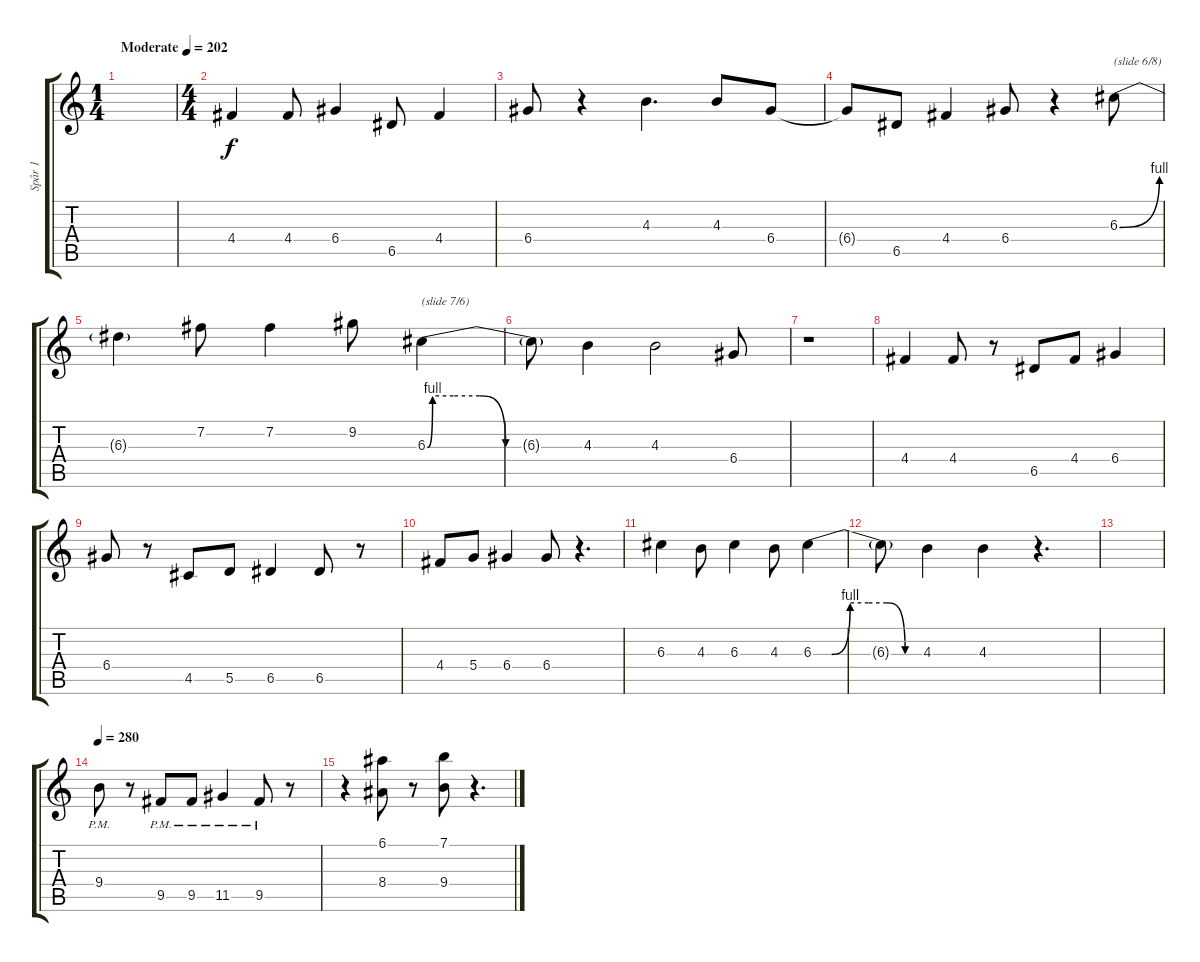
\track ("Spår 1" "Spår 1") {instrument distortionguitar}
\staff {score tabs}
\tuning (E4 B3 G3 D3 A2 E2) {hide}
\ts (1 4)
\tempo (202 "Moderate")
\clef g2
\ks c
|
\ts (4 4)
4.4.4 4.4.8 6.4.4 6.5.8 4.4.4 |
6.4.8 r.4 4.3.4{d} 4.3.8 6.4.8 |
6.4{t}.8 6.5.8 4.4.4 6.4.8 r.4 6.3{be (bend 0 0 60 4)}.8{txt "(slide 6/8)"} |
6.3{t}.4 7.2.8 7.2.4 9.2.8 6.3{be (custom 0 0 2 4 10 4 20 4 30 0 60 0)}.4{txt "(slide 7/6)"} |
6.3{t}.8 4.3.4 4.3.2 6.4.8 |
r.1 |
4.4.4 4.4.8 r.8 6.5.8 4.4.8 6.4.4 |
6.4.8 r.8 4.5.8 5.5.8 6.5.4 6.5.8 r.8 |
4.4.8 5.4.8 6.4.4 6.4.8 r.4{d} |
6.3.4 4.3.8 6.3.4 4.3.8 6.3{be (custom 0 0 10 0 20 4 30 4 40 4 50 0 60 0)}.4 |
6.3{t}.8 4.3.4 4.3.4 r.4{d} |
|
\tempo 280
9.4{pm}.8 r.8 9.5{pm}.8 9.5{pm}.8 11.5{pm}.4 9.5{pm}.8 r.8 |
r.4 (6.1 8.4).8 r.8 (7.1 9.4).8 r.4{d}
